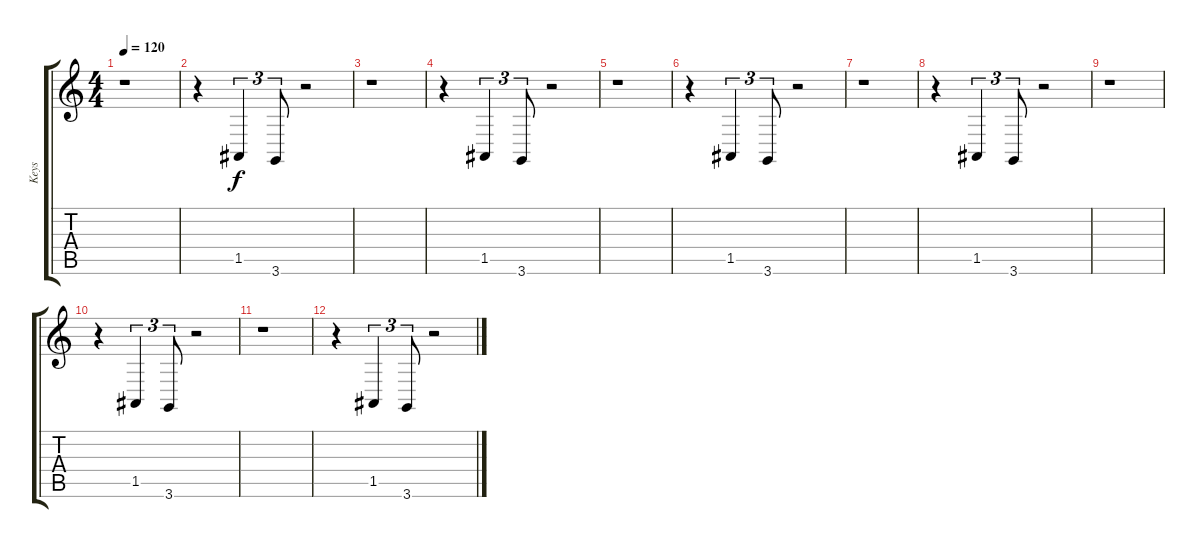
\track ("Keys" "Keys") {instrument lead2sawtooth}
\staff {score tabs}
\tuning (E4 B3 G3 D3 A2 E2) {hide}
\ts (4 4)
\tempo 120
\clef g2
\ks c
r.1{dy f} |
r.4 1.5.4{tu (3 2)} 3.6.8{tu (3 2)} r.2 |
r.1 |
r.4 1.5.4{tu (3 2)} 3.6.8{tu (3 2)} r.2 |
r.1 |
r.4 1.5.4{tu (3 2)} 3.6.8{tu (3 2)} r.2 |
r.1 |
r.4 1.5.4{tu (3 2)} 3.6.8{tu (3 2)} r.2 |
r.1 |
r.4 1.5.4{tu (3 2)} 3.6.8{tu (3 2)} r.2 |
r.1 |
r.4 1.5.4{tu (3 2)} 3.6.8{tu (3 2)} r.2
